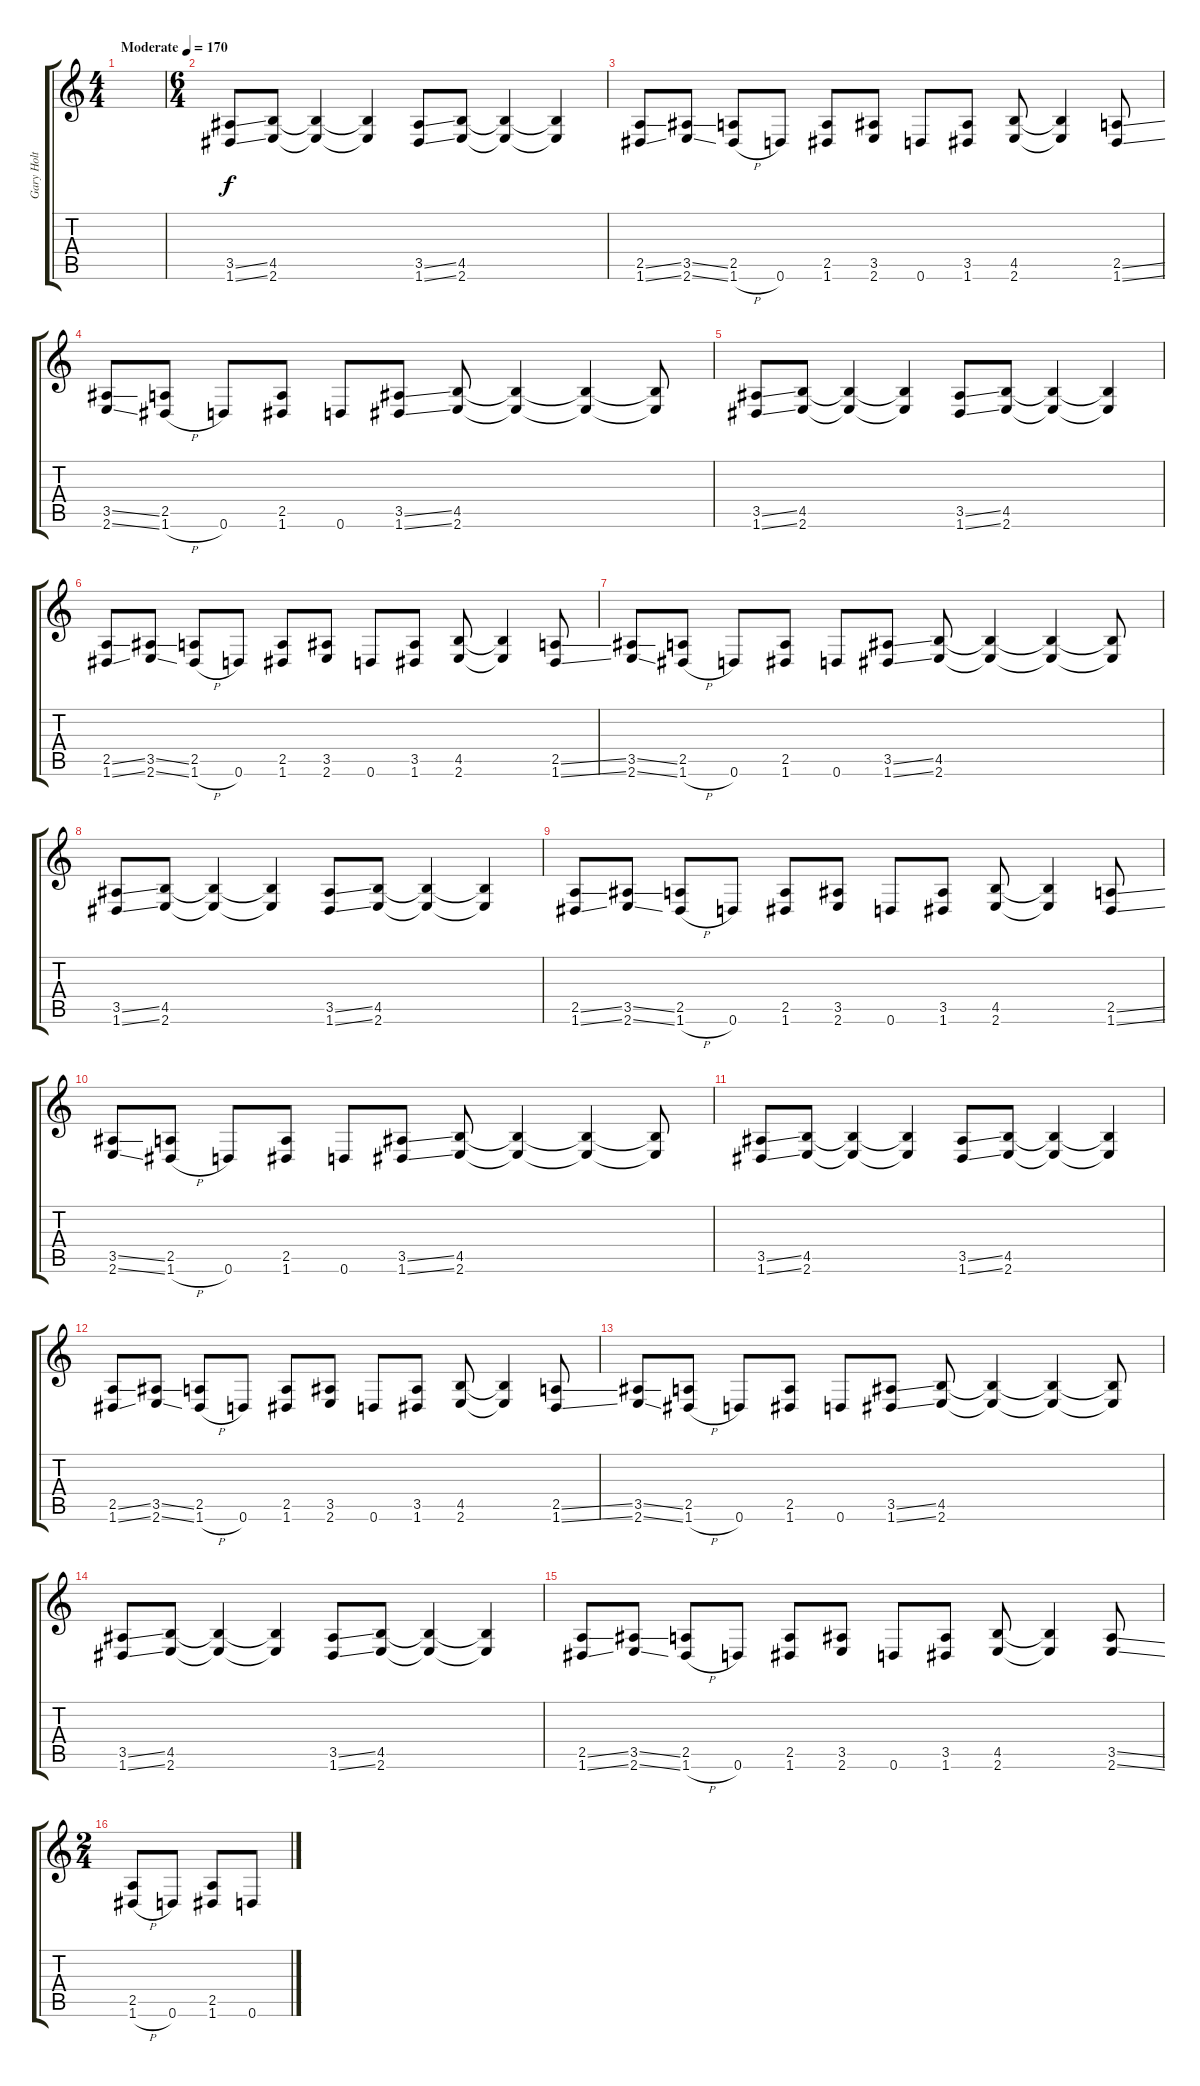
\track ("Gary Holt" "Gary Holt") {instrument distortionguitar}
\staff {score tabs}
\tuning (D4 A3 F3 C3 G2 D2) {hide}
\ts (4 4)
\tempo (170 "Moderate")
\clef g2
\ks c
|
\ts (6 4)
(3.5{ss} 1.6{ss}).8 (4.5 2.6).8 (4.5{t} 2.6{t}).4 (4.5{t} 2.6{t}).4 (3.5{ss} 1.6{ss}).8 (4.5 2.6).8 (4.5{t} 2.6{t}).4 (4.5{t} 2.6{t}).4 |
(2.5{ss} 1.6{ss}).8 (3.5{ss} 2.6{ss}).8 (2.5 1.6{h}).8 0.6.8 (2.5 1.6).8 (3.5 2.6).8 0.6.8 (3.5 1.6).8 (4.5 2.6).8 (4.5{t} 2.6{t}).4 (2.5{ss} 1.6{ss}).8 |
(3.5{ss} 2.6{ss}).8 (2.5 1.6{h}).8 0.6.8 (2.5 1.6).8 0.6.8 (3.5{ss} 1.6{ss}).8 (4.5 2.6).8 (4.5{t} 2.6{t}).4 (4.5{t} 2.6{t}).4 (4.5{t} 2.6{t}).8 |
(3.5{ss} 1.6{ss}).8 (4.5 2.6).8 (4.5{t} 2.6{t}).4 (4.5{t} 2.6{t}).4 (3.5{ss} 1.6{ss}).8 (4.5 2.6).8 (4.5{t} 2.6{t}).4 (4.5{t} 2.6{t}).4 |
(2.5{ss} 1.6{ss}).8 (3.5{ss} 2.6{ss}).8 (2.5 1.6{h}).8 0.6.8 (2.5 1.6).8 (3.5 2.6).8 0.6.8 (3.5 1.6).8 (4.5 2.6).8 (4.5{t} 2.6{t}).4 (2.5{ss} 1.6{ss}).8 |
(3.5{ss} 2.6{ss}).8 (2.5 1.6{h}).8 0.6.8 (2.5 1.6).8 0.6.8 (3.5{ss} 1.6{ss}).8 (4.5 2.6).8 (4.5{t} 2.6{t}).4 (4.5{t} 2.6{t}).4 (4.5{t} 2.6{t}).8 |
(3.5{ss} 1.6{ss}).8 (4.5 2.6).8 (4.5{t} 2.6{t}).4 (4.5{t} 2.6{t}).4 (3.5{ss} 1.6{ss}).8 (4.5 2.6).8 (4.5{t} 2.6{t}).4 (4.5{t} 2.6{t}).4 |
(2.5{ss} 1.6{ss}).8 (3.5{ss} 2.6{ss}).8 (2.5 1.6{h}).8 0.6.8 (2.5 1.6).8 (3.5 2.6).8 0.6.8 (3.5 1.6).8 (4.5 2.6).8 (4.5{t} 2.6{t}).4 (2.5{ss} 1.6{ss}).8 |
(3.5{ss} 2.6{ss}).8 (2.5 1.6{h}).8 0.6.8 (2.5 1.6).8 0.6.8 (3.5{ss} 1.6{ss}).8 (4.5 2.6).8 (4.5{t} 2.6{t}).4 (4.5{t} 2.6{t}).4 (4.5{t} 2.6{t}).8 |
(3.5{ss} 1.6{ss}).8 (4.5 2.6).8 (4.5{t} 2.6{t}).4 (4.5{t} 2.6{t}).4 (3.5{ss} 1.6{ss}).8 (4.5 2.6).8 (4.5{t} 2.6{t}).4 (4.5{t} 2.6{t}).4 |
(2.5{ss} 1.6{ss}).8 (3.5{ss} 2.6{ss}).8 (2.5 1.6{h}).8 0.6.8 (2.5 1.6).8 (3.5 2.6).8 0.6.8 (3.5 1.6).8 (4.5 2.6).8 (4.5{t} 2.6{t}).4 (2.5{ss} 1.6{ss}).8 |
(3.5{ss} 2.6{ss}).8 (2.5 1.6{h}).8 0.6.8 (2.5 1.6).8 0.6.8 (3.5{ss} 1.6{ss}).8 (4.5 2.6).8 (4.5{t} 2.6{t}).4 (4.5{t} 2.6{t}).4 (4.5{t} 2.6{t}).8 |
(3.5{ss} 1.6{ss}).8 (4.5 2.6).8 (4.5{t} 2.6{t}).4 (4.5{t} 2.6{t}).4 (3.5{ss} 1.6{ss}).8 (4.5 2.6).8 (4.5{t} 2.6{t}).4 (4.5{t} 2.6{t}).4 |
(2.5{ss} 1.6{ss}).8 (3.5{ss} 2.6{ss}).8 (2.5 1.6{h}).8 0.6.8 (2.5 1.6).8 (3.5 2.6).8 0.6.8 (3.5 1.6).8 (4.5 2.6).8 (4.5{t} 2.6{t}).4 (3.5{ss} 2.6{ss}).8 |
\ts (2 4)
(2.5 1.6{h}).8 0.6.8 (2.5 1.6).8 0.6.8
